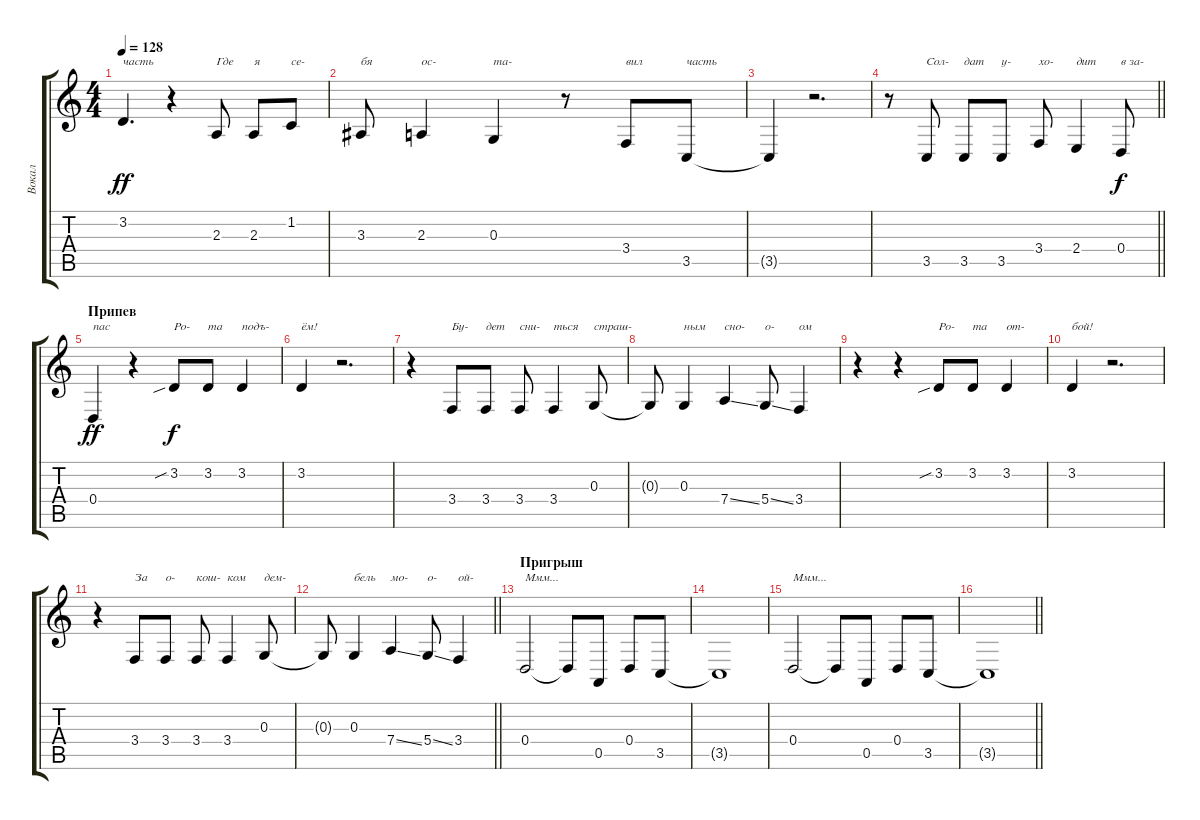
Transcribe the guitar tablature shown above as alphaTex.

\track ("Вокал" "Вокал") {instrument tenorsax}
\staff {score tabs}
\tuning (E4 B3 G3 D3 A2 E2) {hide}
\ts (4 4)
\tempo 128
\clef g2
\ks c
3.2.4{d txt "часть" dy ff} r.4 2.3.8{txt "Где"} 2.3.8{txt "я"} 1.2.8{txt "се-"} |
3.3.8{txt "бя"} 2.3.4{txt "ос-"} 0.3.4{txt "та-"} r.8 3.4.8{txt "вил"} 3.5.8{txt "часть"} |
3.5{t}.4 r.2{d} |
\barLineRight lightlight
r.8 3.5.8{txt "Сол-"} 3.5.8{txt "дат"} 3.5.8{txt "у-"} 3.4.8{txt "хо-"} 2.4.4{txt "дит"} 0.4.8{txt "в за-" dy f} |
\section ("" "Припев")
0.4.4{txt "пас" dy ff} r.4 3.2{sib}.8{txt "Ро-" dy f} 3.2.8{txt "та"} 3.2.4{txt "подъ-"} |
3.2.4{txt "ём!"} r.2{d} |
r.4 3.4.8{txt "Бу-"} 3.4.8{txt "дет"} 3.4.8{txt "сни-"} 3.4.4{txt "ться"} 0.3.8{txt "страш-"} |
0.3{t}.8 0.3.4{txt "ным"} 7.4{ss}.4{txt "сно-"} 5.4{ss}.8{txt "о-"} 3.4.4{txt "ом"} |
r.4 r.4 3.2{sib}.8{txt "Ро-"} 3.2.8{txt "та"} 3.2.4{txt "от-"} |
3.2.4{txt "бой!"} r.2{d} |
r.4 3.4.8{txt "За"} 3.4.8{txt "о-"} 3.4.8{txt "кош-"} 3.4.4{txt "ком"} 0.3.8{txt "дем-"} |
\barLineRight lightlight
0.3{t}.8 0.3.4{txt "бель"} 7.4{ss}.4{txt "мо-"} 5.4{ss}.8{txt "о-"} 3.4.4{txt "ой-"} |
\section ("" "Пригрыш")
0.4.2{txt "Ммм..."} 0.4{t}.8 0.5.8 0.4.8 3.5.8 |
3.5{t}.1 |
0.4.2{txt "Ммм..."} 0.4{t}.8 0.5.8 0.4.8 3.5.8 |
\barLineRight lightlight
3.5{t}.1
